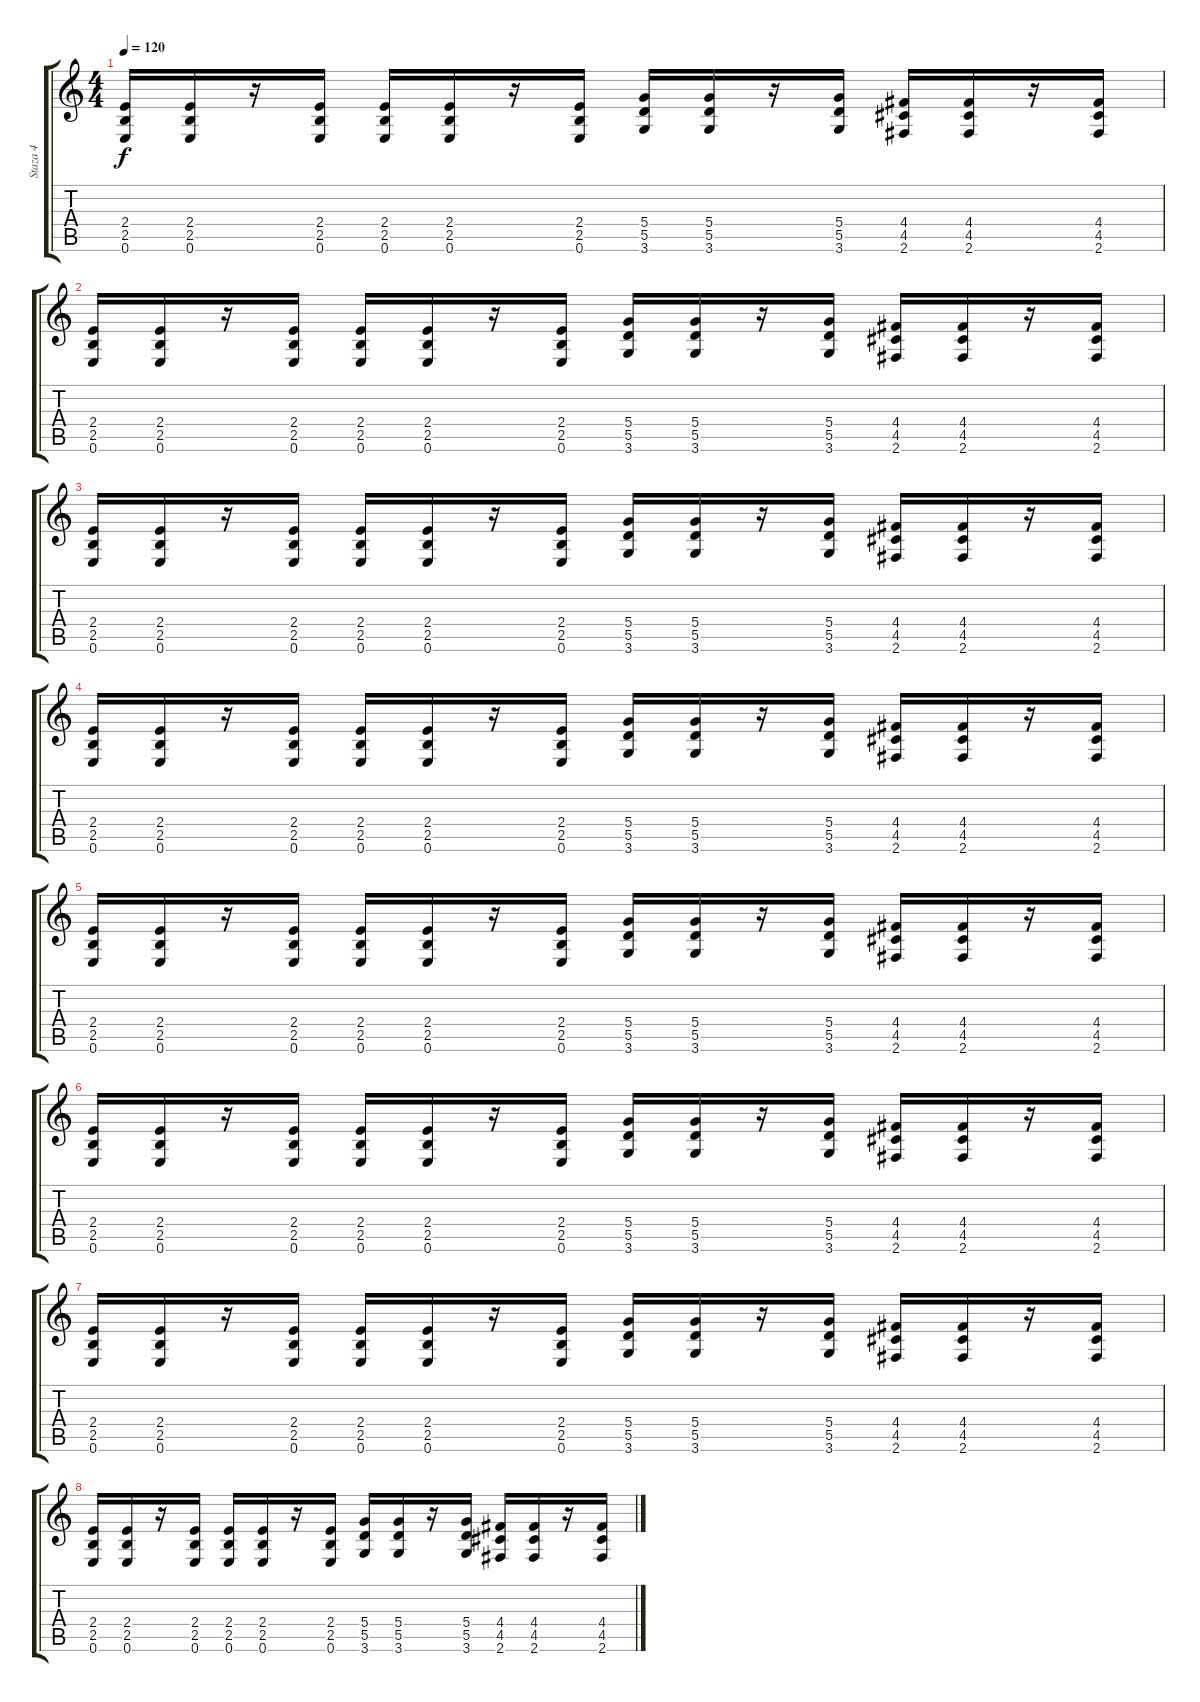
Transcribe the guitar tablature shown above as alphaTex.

\track ("Staza 4" "Staza 4") {instrument overdrivenguitar}
\staff {score tabs}
\tuning (E4 B3 G3 D3 A2 E2) {hide}
\ts (4 4)
\tempo 120
\clef g2
\ks c
(2.4 2.5 0.6).16{dy f} (2.4 2.5 0.6).16 r.16 (2.4 2.5 0.6).16 (2.4 2.5 0.6).16 (2.4 2.5 0.6).16 r.16 (2.4 2.5 0.6).16 (5.4 5.5 3.6).16 (5.4 5.5 3.6).16 r.16 (5.4 5.5 3.6).16 (4.4 4.5 2.6).16 (4.4 4.5 2.6).16 r.16 (4.4 4.5 2.6).16 |
(2.4 2.5 0.6).16 (2.4 2.5 0.6).16 r.16 (2.4 2.5 0.6).16 (2.4 2.5 0.6).16 (2.4 2.5 0.6).16 r.16 (2.4 2.5 0.6).16 (5.4 5.5 3.6).16 (5.4 5.5 3.6).16 r.16 (5.4 5.5 3.6).16 (4.4 4.5 2.6).16 (4.4 4.5 2.6).16 r.16 (4.4 4.5 2.6).16 |
(2.4 2.5 0.6).16 (2.4 2.5 0.6).16 r.16 (2.4 2.5 0.6).16 (2.4 2.5 0.6).16 (2.4 2.5 0.6).16 r.16 (2.4 2.5 0.6).16 (5.4 5.5 3.6).16 (5.4 5.5 3.6).16 r.16 (5.4 5.5 3.6).16 (4.4 4.5 2.6).16 (4.4 4.5 2.6).16 r.16 (4.4 4.5 2.6).16 |
(2.4 2.5 0.6).16 (2.4 2.5 0.6).16 r.16 (2.4 2.5 0.6).16 (2.4 2.5 0.6).16 (2.4 2.5 0.6).16 r.16 (2.4 2.5 0.6).16 (5.4 5.5 3.6).16 (5.4 5.5 3.6).16 r.16 (5.4 5.5 3.6).16 (4.4 4.5 2.6).16 (4.4 4.5 2.6).16 r.16 (4.4 4.5 2.6).16 |
(2.4 2.5 0.6).16 (2.4 2.5 0.6).16 r.16 (2.4 2.5 0.6).16 (2.4 2.5 0.6).16 (2.4 2.5 0.6).16 r.16 (2.4 2.5 0.6).16 (5.4 5.5 3.6).16 (5.4 5.5 3.6).16 r.16 (5.4 5.5 3.6).16 (4.4 4.5 2.6).16 (4.4 4.5 2.6).16 r.16 (4.4 4.5 2.6).16 |
(2.4 2.5 0.6).16 (2.4 2.5 0.6).16 r.16 (2.4 2.5 0.6).16 (2.4 2.5 0.6).16 (2.4 2.5 0.6).16 r.16 (2.4 2.5 0.6).16 (5.4 5.5 3.6).16 (5.4 5.5 3.6).16 r.16 (5.4 5.5 3.6).16 (4.4 4.5 2.6).16 (4.4 4.5 2.6).16 r.16 (4.4 4.5 2.6).16 |
(2.4 2.5 0.6).16 (2.4 2.5 0.6).16 r.16 (2.4 2.5 0.6).16 (2.4 2.5 0.6).16 (2.4 2.5 0.6).16 r.16 (2.4 2.5 0.6).16 (5.4 5.5 3.6).16 (5.4 5.5 3.6).16 r.16 (5.4 5.5 3.6).16 (4.4 4.5 2.6).16 (4.4 4.5 2.6).16 r.16 (4.4 4.5 2.6).16 |
(2.4 2.5 0.6).16 (2.4 2.5 0.6).16 r.16 (2.4 2.5 0.6).16 (2.4 2.5 0.6).16 (2.4 2.5 0.6).16 r.16 (2.4 2.5 0.6).16 (5.4 5.5 3.6).16 (5.4 5.5 3.6).16 r.16 (5.4 5.5 3.6).16 (4.4 4.5 2.6).16 (4.4 4.5 2.6).16 r.16 (4.4 4.5 2.6).16
